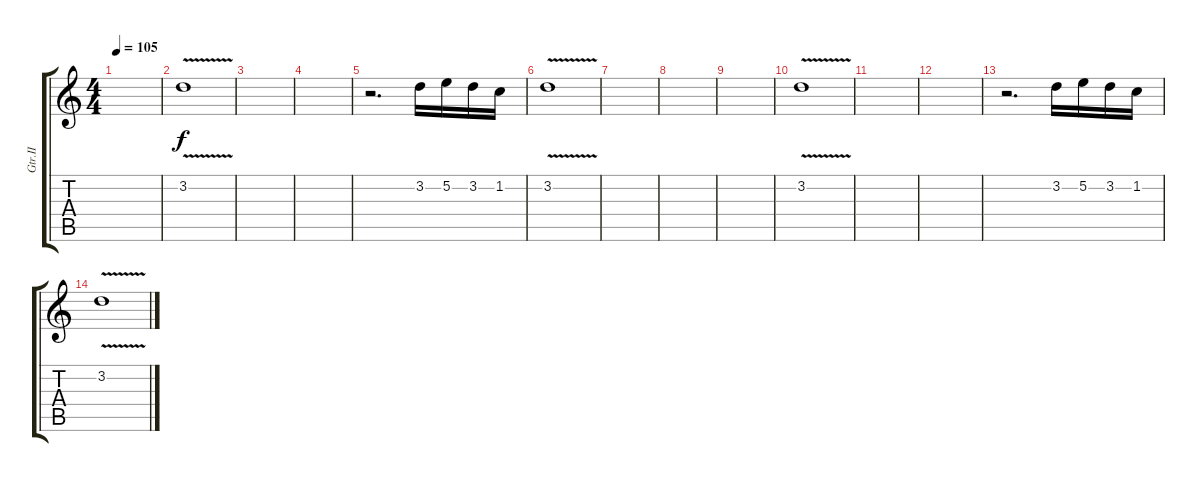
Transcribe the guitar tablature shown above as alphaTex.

\track ("Gtr.II" "Gtr.II") {instrument electricguitarjazz}
\staff {score tabs}
\tuning (E4 B3 G3 D3 A2 E2) {hide}
\ts (4 4)
\tempo 105
\clef g2
\ks c
|
3.2{v}.1 |
|
|
r.2{d} 3.2.16 5.2.16 3.2.16 1.2.16 |
3.2{v}.1 |
|
|
|
3.2{v}.1 |
|
|
r.2{d} 3.2.16 5.2.16 3.2.16 1.2.16 |
3.2{v}.1
